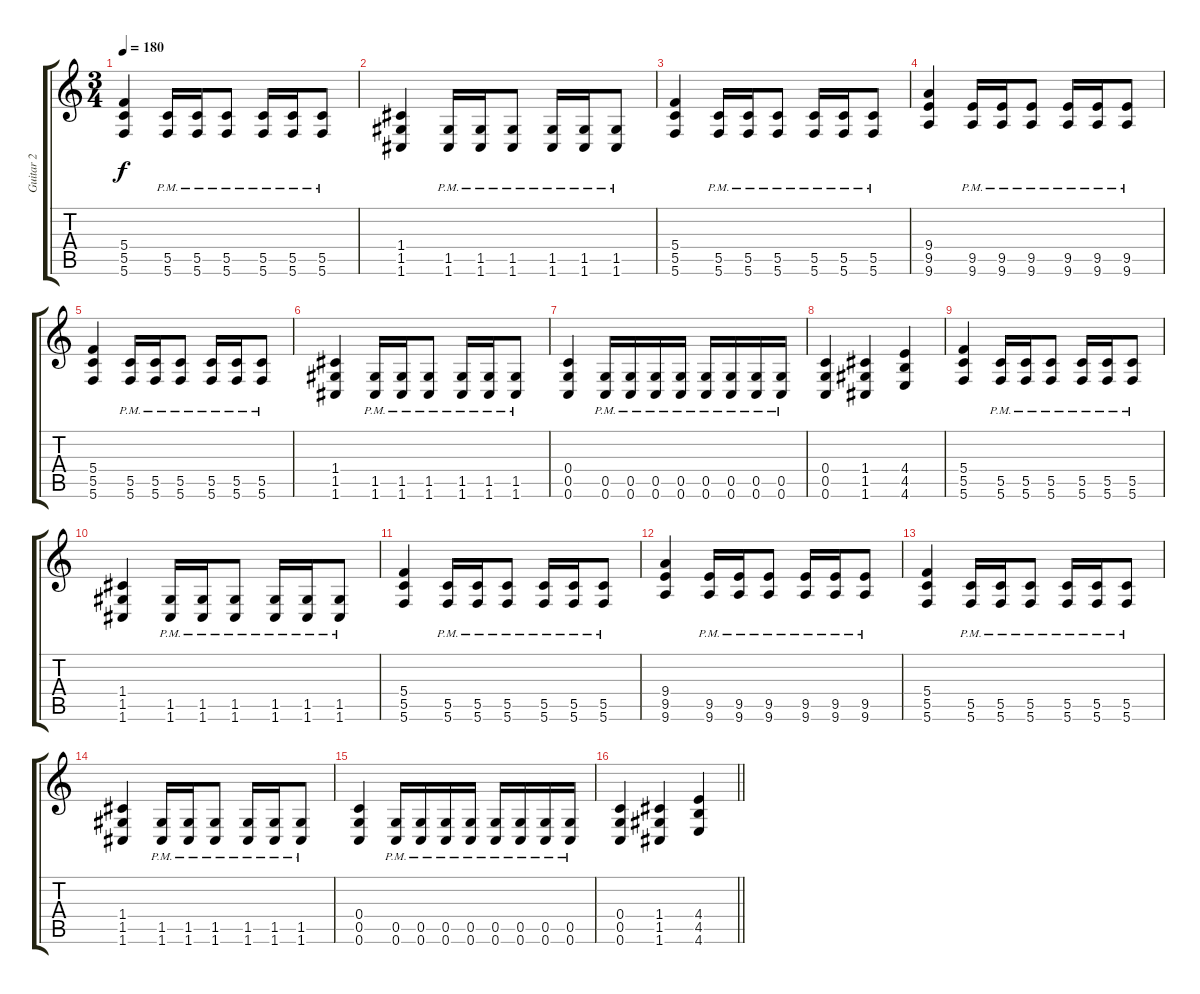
\track ("Guitar 2" "Guitar 2") {instrument distortionguitar}
\staff {score tabs}
\tuning (D4 A3 F3 C3 G2 C2) {hide}
\ts (3 4)
\tempo 180
\clef g2
\ks c
(5.4 5.5 5.6).4{dy f} (5.5{pm} 5.6{pm}).16 (5.5{pm} 5.6{pm}).16 (5.5{pm} 5.6{pm}).8 (5.5{pm} 5.6{pm}).16 (5.5{pm} 5.6{pm}).16 (5.5{pm} 5.6{pm}).8 |
(1.4 1.5 1.6).4 (1.5{pm} 1.6{pm}).16 (1.5{pm} 1.6{pm}).16 (1.5{pm} 1.6{pm}).8 (1.5{pm} 1.6{pm}).16 (1.5{pm} 1.6{pm}).16 (1.5{pm} 1.6{pm}).8 |
(5.4 5.5 5.6).4 (5.5{pm} 5.6{pm}).16 (5.5{pm} 5.6{pm}).16 (5.5{pm} 5.6{pm}).8 (5.5{pm} 5.6{pm}).16 (5.5{pm} 5.6{pm}).16 (5.5{pm} 5.6{pm}).8 |
(9.4 9.5 9.6).4 (9.5{pm} 9.6{pm}).16 (9.5{pm} 9.6{pm}).16 (9.5{pm} 9.6{pm}).8 (9.5{pm} 9.6{pm}).16 (9.5{pm} 9.6{pm}).16 (9.5{pm} 9.6{pm}).8 |
(5.4 5.5 5.6).4 (5.5{pm} 5.6{pm}).16 (5.5{pm} 5.6{pm}).16 (5.5{pm} 5.6{pm}).8 (5.5{pm} 5.6{pm}).16 (5.5{pm} 5.6{pm}).16 (5.5{pm} 5.6{pm}).8 |
(1.4 1.5 1.6).4 (1.5{pm} 1.6{pm}).16 (1.5{pm} 1.6{pm}).16 (1.5{pm} 1.6{pm}).8 (1.5{pm} 1.6{pm}).16 (1.5{pm} 1.6{pm}).16 (1.5{pm} 1.6{pm}).8 |
(0.4 0.5 0.6).4 (0.5{pm} 0.6{pm}).16 (0.5{pm} 0.6{pm}).16 (0.5{pm} 0.6{pm}).16 (0.5{pm} 0.6{pm}).16 (0.5{pm} 0.6{pm}).16 (0.5{pm} 0.6{pm}).16 (0.5{pm} 0.6{pm}).16 (0.5{pm} 0.6{pm}).16 |
(0.4 0.5 0.6).4 (1.4 1.5 1.6).4 (4.4 4.5 4.6).4 |
(5.4 5.5 5.6).4 (5.5{pm} 5.6{pm}).16 (5.5{pm} 5.6{pm}).16 (5.5{pm} 5.6{pm}).8 (5.5{pm} 5.6{pm}).16 (5.5{pm} 5.6{pm}).16 (5.5{pm} 5.6{pm}).8 |
(1.4 1.5 1.6).4 (1.5{pm} 1.6{pm}).16 (1.5{pm} 1.6{pm}).16 (1.5{pm} 1.6{pm}).8 (1.5{pm} 1.6{pm}).16 (1.5{pm} 1.6{pm}).16 (1.5{pm} 1.6{pm}).8 |
(5.4 5.5 5.6).4 (5.5{pm} 5.6{pm}).16 (5.5{pm} 5.6{pm}).16 (5.5{pm} 5.6{pm}).8 (5.5{pm} 5.6{pm}).16 (5.5{pm} 5.6{pm}).16 (5.5{pm} 5.6{pm}).8 |
(9.4 9.5 9.6).4 (9.5{pm} 9.6{pm}).16 (9.5{pm} 9.6{pm}).16 (9.5{pm} 9.6{pm}).8 (9.5{pm} 9.6{pm}).16 (9.5{pm} 9.6{pm}).16 (9.5{pm} 9.6{pm}).8 |
(5.4 5.5 5.6).4 (5.5{pm} 5.6{pm}).16 (5.5{pm} 5.6{pm}).16 (5.5{pm} 5.6{pm}).8 (5.5{pm} 5.6{pm}).16 (5.5{pm} 5.6{pm}).16 (5.5{pm} 5.6{pm}).8 |
(1.4 1.5 1.6).4 (1.5{pm} 1.6{pm}).16 (1.5{pm} 1.6{pm}).16 (1.5{pm} 1.6{pm}).8 (1.5{pm} 1.6{pm}).16 (1.5{pm} 1.6{pm}).16 (1.5{pm} 1.6{pm}).8 |
(0.4 0.5 0.6).4 (0.5{pm} 0.6{pm}).16 (0.5{pm} 0.6{pm}).16 (0.5{pm} 0.6{pm}).16 (0.5{pm} 0.6{pm}).16 (0.5{pm} 0.6{pm}).16 (0.5{pm} 0.6{pm}).16 (0.5{pm} 0.6{pm}).16 (0.5{pm} 0.6{pm}).16 |
\barLineRight lightlight
(0.4 0.5 0.6).4 (1.4 1.5 1.6).4 (4.4 4.5 4.6).4
